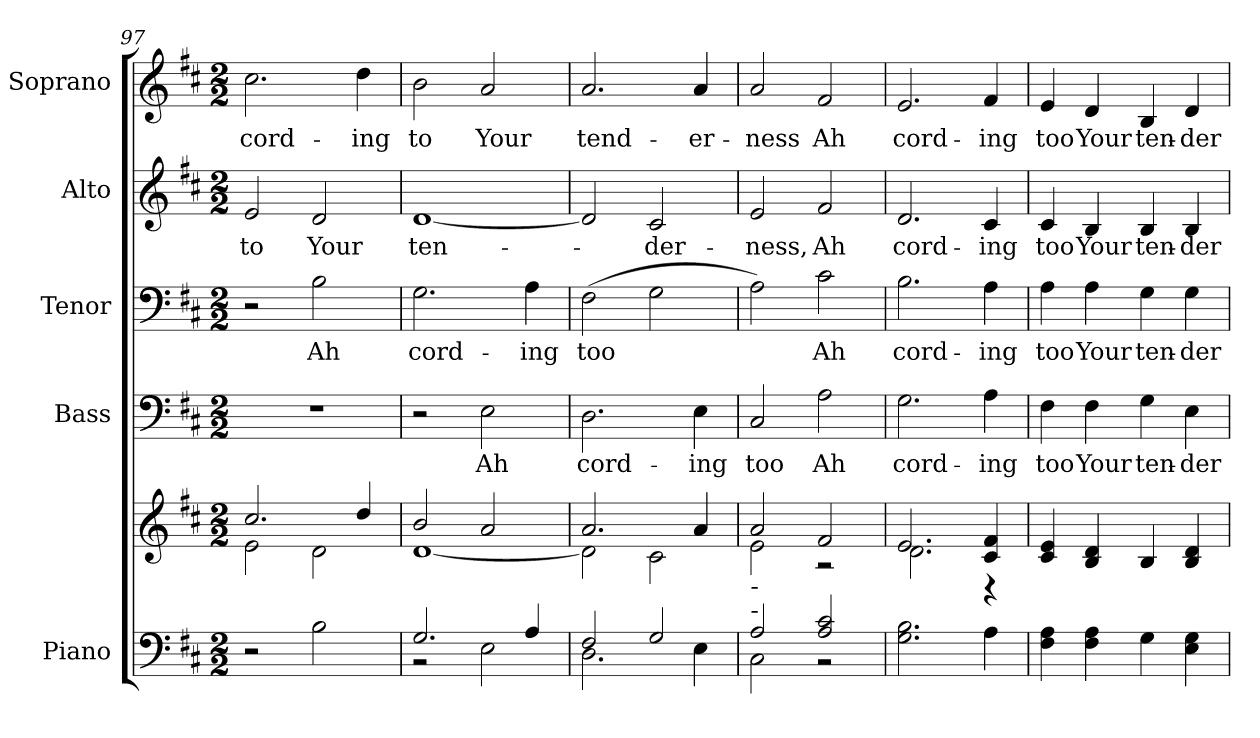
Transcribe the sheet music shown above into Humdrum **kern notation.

**kern	**kern	**kern	**text	**kern	**text	**kern	**text	**kern	**text
*part5	*part5	*part4	*part4	*part3	*part3	*part2	*part2	*part1	*part1
*staff6	*staff5	*staff4	*staff4	*staff3	*staff3	*staff2	*staff2	*staff1	*staff1
*I"Piano	*	*I"Bass	*	*I"Tenor	*	*I"Alto	*	*I"Soprano	*
*I'Pno.	*	*I'B.	*	*I'T.	*	*I'A.	*	*I'S.	*
*clefF4	*clefG2	*clefF4	*	*clefF4	*	*clefG2	*	*clefG2	*
*k[f#c#]	*k[f#c#]	*k[f#c#]	*	*k[f#c#]	*	*k[f#c#]	*	*k[f#c#]	*
*D:	*D:	*D:	*	*D:	*	*D:	*	*D:	*
*M2/2	*M2/2	*M2/2	*	*M2/2	*	*M2/2	*	*M2/2	*
=97	=97	=97	=97	=97	=97	=97	=97	=97	=97
*	*^	*	*	*	*	*	*	*	*
!	!	!	!	!	!	!	!	!LO:LY:b:color=#000000	!	!
!	!	!	!	!	!	!	!	!	!	!LO:LY:b:color=#000000
2r	2.cc#i/	2ei\	1r	.	2r	.	2ei/	to	2.cc#i\	cord-
!	!	!	!	!	!	!LO:LY:b:color=#000000	!	!	!	!
!	!	!	!	!	!	!	!	!LO:LY:b:color=#000000	!	!
2Bi\	.	2di\	.	.	2Bi\	Ah	2di/	Your	.	.
!	!	!	!	!	!	!	!	!	!	!LO:LY:b:color=#000000
.	4ddi/	.	.	.	.	.	.	.	4ddi\	-ing
=98	=98	=98	=98	=98	=98	=98	=98	=98	=98	=98
*^	*	*	*	*	*	*	*	*	*	*
!	!	!	!	!	!	!	!LO:LY:b:color=#000000	!	!	!	!
!	!	!	!	!	!	!	!	!	!LO:LY:b:color=#000000	!	!
!	!	!	!	!	!	!	!	!	!	!	!LO:LY:b:color=#000000
2.Gi/	2r	2bi/	[<1di	2r	.	2.Gi\	cord-	[<1di	ten-	2bi\	to
!	!	!	!	!	!LO:LY:b:color=#000000	!	!	!	!	!	!
!	!	!	!	!	!	!	!	!	!	!	!LO:LY:b:color=#000000
.	2Ei\	2ai/	.	2Ei\	Ah	.	.	.	.	2ai/	Your
!	!	!	!	!	!	!	!LO:LY:b:color=#000000	!	!	!	!
4Ai/	.	.	.	.	.	4Ai\	-ing	.	.	.	.
=99	=99	=99	=99	=99	=99	=99	=99	=99	=99	=99	=99
!	!	!	!	!	!LO:LY:b:color=#000000	!	!	!	!	!	!
!	!	!	!	!	!	!	!LO:LY:b:color=#000000	!	!	!	!
!	!	!	!	!	!	!	!	!	!	!	!LO:LY:b:color=#000000
2F#i/	2.Di\	2.ai/	2di\]	2.Di\	cord-	(2F#i\	too	2di/]	.	2.ai/	tend-
!	!	!	!	!	!	!	!	!	!LO:LY:b:color=#000000	!	!
2Gi/	.	.	2c#i\	.	.	2Gi\	.	2c#i/	-der-	.	.
!	!	!	!	!	!LO:LY:b:color=#000000	!	!	!	!	!	!
!	!	!	!	!	!	!	!	!	!	!	!LO:LY:b:color=#000000
.	4Ei\	4ai/	.	4Ei\	-ing	.	.	.	.	4ai/	-er-
=100	=100	=100	=100	=100	=100	=100	=100	=100	=100	=100	=100
!	!	!	!	!	!LO:LY:b:color=#000000	!	!	!	!	!	!
!	!	!	!	!	!	!	!	!	!LO:LY:b:color=#000000	!	!
!	!	!LO:TX:b:t=-	!	!	!	!	!	!	!	!	!
!LO:TX:a:t=-	!	!	!	!	!	!	!	!	!	!	!
!	!	!	!	!	!	!	!	!	!	!	!LO:LY:b:color=#000000
2Ai/	2C#i\	2ai/	2ei\	2C#i/	too	2Ai\)	.	2ei/	-ness,	2ai/	-ness
!	!	!	!	!	!LO:LY:b:color=#000000	!	!	!	!	!	!
!	!	!	!	!	!	!	!LO:LY:b:color=#000000	!	!	!	!
!	!	!	!	!	!	!	!	!	!LO:LY:b:color=#000000	!	!
!	!	!	!	!	!	!	!	!	!	!	!LO:LY:b:color=#000000
2Ai/ 2c#i	2r	2f#i/	2r	2Ai\	Ah	2c#i\	Ah	2f#i/	Ah	2f#i/	Ah
*v	*v	*	*	*	*	*	*	*	*	*	*
=101	=101	=101	=101	=101	=101	=101	=101	=101	=101	=101
*^	*	*	*	*	*	*	*	*	*	*
!	!	!	!	!	!LO:LY:b:color=#000000	!	!	!	!	!	!
*v	*v	*	*	*	*	*	*	*	*	*	*
*^	*	*	*	*	*	*	*	*	*	*
!	!	!	!	!	!	!	!LO:LY:b:color=#000000	!	!	!	!
*v	*v	*	*	*	*	*	*	*	*	*	*
*^	*	*	*	*	*	*	*	*	*	*
!	!	!	!	!	!	!	!	!	!LO:LY:b:color=#000000	!	!
*v	*v	*	*	*	*	*	*	*	*	*	*
*^	*	*	*	*	*	*	*	*	*	*
!	!	!	!	!	!	!	!	!	!	!	!LO:LY:b:color=#000000
*v	*v	*	*	*	*	*	*	*	*	*	*
2.Gi\ 2.Bi	2.ei/	2.di\	2.Gi\	cord-	2.Bi\	cord-	2.di/	cord-	2.ei/	cord-
!	!	!	!	!LO:LY:b:color=#000000	!	!	!	!	!	!
!	!	!	!	!	!	!LO:LY:b:color=#000000	!	!	!	!
!	!	!	!	!	!	!	!	!LO:LY:b:color=#000000	!	!
!	!	!	!	!	!	!	!	!	!	!LO:LY:b:color=#000000
4Ai\	4c#i/ 4f#i	4r	4Ai\	-ing	4Ai\	-ing	4c#i/	-ing	4f#i/	-ing
*	*v	*v	*	*	*	*	*	*	*	*
!!LO:PB:g=z
=102	=102	=102	=102	=102	=102	=102	=102	=102	=102
*	*^	*	*	*	*	*	*	*	*
!	!	!	!	!LO:LY:b:color=#000000	!	!	!	!	!	!
*	*v	*v	*	*	*	*	*	*	*	*
*	*^	*	*	*	*	*	*	*	*
!	!	!	!	!	!	!LO:LY:b:color=#000000	!	!	!	!
*	*v	*v	*	*	*	*	*	*	*	*
*	*^	*	*	*	*	*	*	*	*
!	!	!	!	!	!	!	!	!LO:LY:b:color=#000000	!	!
*	*v	*v	*	*	*	*	*	*	*	*
*	*^	*	*	*	*	*	*	*	*
!	!	!	!	!	!	!	!	!	!	!LO:LY:b:color=#000000
*	*v	*v	*	*	*	*	*	*	*	*
4F#i\ 4Ai	4c#i/ 4ei	4F#i\	too	4Ai\	too	4c#i/	too	4ei/	too
!	!	!	!LO:LY:b:color=#000000	!	!	!	!	!	!
!	!	!	!	!	!LO:LY:b:color=#000000	!	!	!	!
!	!	!	!	!	!	!	!LO:LY:b:color=#000000	!	!
!	!	!	!	!	!	!	!	!	!LO:LY:b:color=#000000
4F#i\ 4Ai	4Bi/ 4di	4F#i\	Your	4Ai\	Your	4Bi/	Your	4di/	Your
!	!	!	!LO:LY:b:color=#000000	!	!	!	!	!	!
!	!	!	!	!	!LO:LY:b:color=#000000	!	!	!	!
!	!	!	!	!	!	!	!LO:LY:b:color=#000000	!	!
!	!	!	!	!	!	!	!	!	!LO:LY:b:color=#000000
4Gi\	4Bi/	4Gi\	ten-	4Gi\	ten-	4Bi/	ten-	4Bi/	ten-
!	!	!	!LO:LY:b:color=#000000	!	!	!	!	!	!
!	!	!	!	!	!LO:LY:b:color=#000000	!	!	!	!
!	!	!	!	!	!	!	!LO:LY:b:color=#000000	!	!
!	!	!	!	!	!	!	!	!	!LO:LY:b:color=#000000
4Ei\ 4Gi	4Bi/ 4di	4Ei\	-der-	4Gi\	-der-	4Bi/	-der-	4di/	-der-
=	=	=	=	=	=	=	=	=	=
*-	*-	*-	*-	*-	*-	*-	*-	*-	*-
